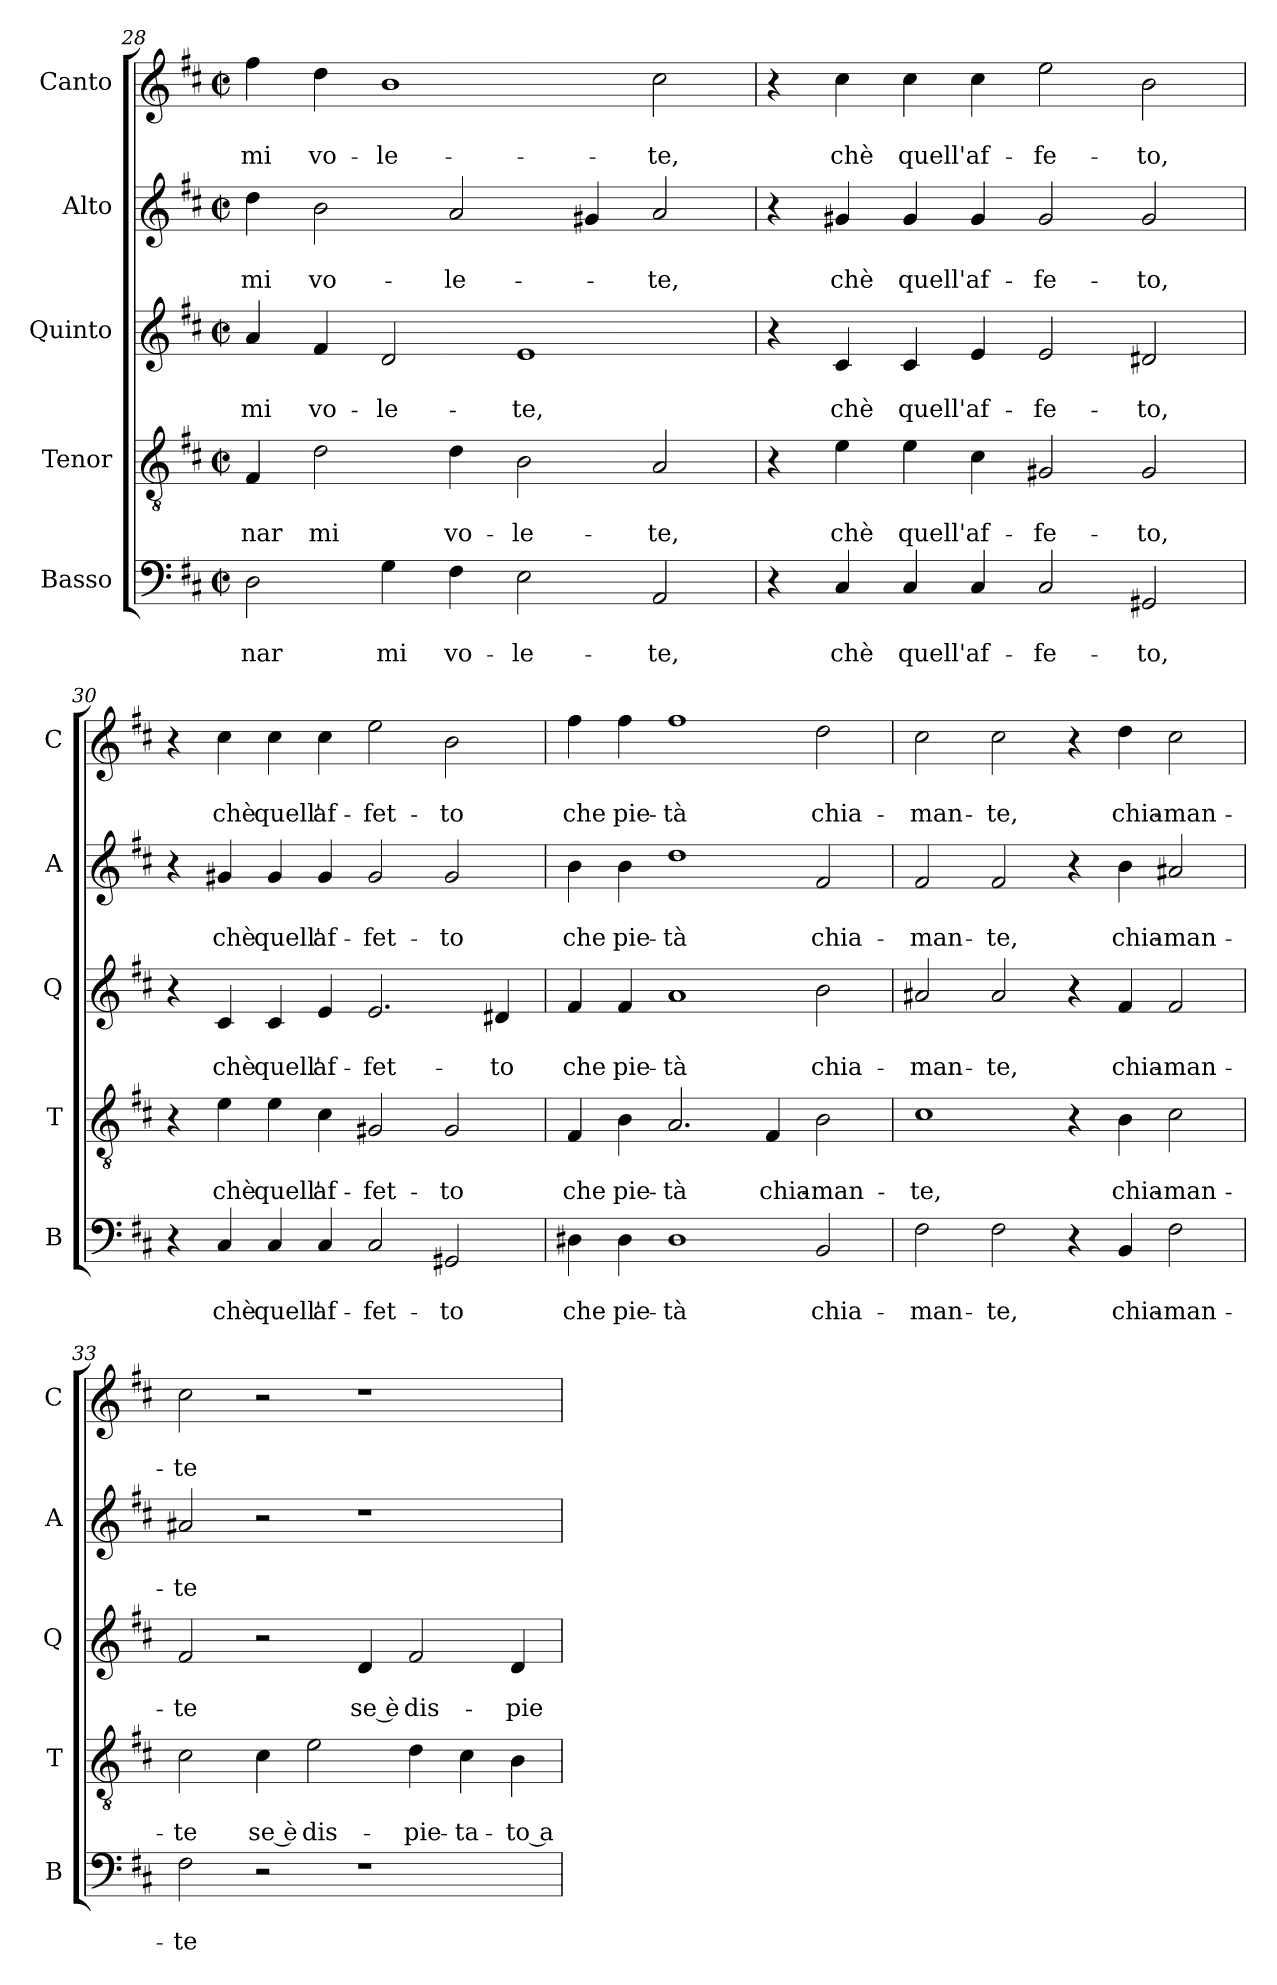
**kern	**text	**text	**kern	**text	**text	**kern	**text	**text	**kern	**text	**text	**kern	**text	**text
*part5	*part5	*part5	*part4	*part4	*part4	*part3	*part3	*part3	*part2	*part2	*part2	*part1	*part1	*part1
*staff5	*staff5	*staff5	*staff4	*staff4	*staff4	*staff3	*staff3	*staff3	*staff2	*staff2	*staff2	*staff1	*staff1	*staff1
*I"Basso	*	*	*I"Tenor	*	*	*I"Quinto	*	*	*I"Alto	*	*	*I"Canto	*	*
*I'B	*	*	*I'T	*	*	*I'Q	*	*	*I'A	*	*	*I'C	*	*
!!LO:LB:g=z
*clefF4	*	*	*clefGv2	*	*	*clefG2	*	*	*clefG2	*	*	*clefG2	*	*
*k[f#c#]	*	*	*k[f#c#]	*	*	*k[f#c#]	*	*	*k[f#c#]	*	*	*k[f#c#]	*	*
*D:	*	*	*D:	*	*	*D:	*	*	*D:	*	*	*D:	*	*
*M2/2	*	*	*M2/2	*	*	*M2/2	*	*	*M2/2	*	*	*M2/2	*	*
*met(c|)	*	*	*met(c|)	*	*	*met(c|)	*	*	*met(c|)	*	*	*met(c|)	*	*
=28	=28	=28	=28	=28	=28	=28	=28	=28	=28	=28	=28	=28	=28	=28
!	!	!LO:LY:b	!	!	!LO:LY:b	!	!	!LO:LY:b	!	!	!LO:LY:b	!	!	!LO:LY:b
2D\	.	-nar	4F#/	.	-nar	4a/	.	mi	4dd\	.	mi	4ff#\	.	mi
!	!	!	!	!	!LO:LY:b	!	!	!LO:LY:b	!	!	!LO:LY:b	!	!	!LO:LY:b
.	.	.	2d\	.	mi	4f#/	.	vo-	2b\	.	vo-	4dd\	.	vo-
!	!	!LO:LY:b	!	!	!	!	!	!LO:LY:b	!	!	!	!	!	!LO:LY:b
4G\	.	mi	.	.	.	2d/	.	-le-	.	.	.	1b	.	-le-
!	!	!LO:LY:b	!	!	!LO:LY:b	!	!	!	!	!	!LO:LY:b	!	!	!
4F#\	.	vo-	4d\	.	vo-	.	.	.	2a/	.	-le-	.	.	.
!	!	!LO:LY:b	!	!	!LO:LY:b	!	!	!LO:LY:b	!	!	!	!	!	!
2E\	.	-le-	2B\	.	-le-	1e	.	-te,	.	.	.	.	.	.
.	.	.	.	.	.	.	.	.	4g#X/	.	.	.	.	.
!	!	!LO:LY:b	!	!	!LO:LY:b	!	!	!	!	!	!LO:LY:b	!	!	!LO:LY:b
2AA/	.	-te,	2A/	.	-te,	.	.	.	2a/	.	-te,	2cc#\	.	-te,
=29	=29	=29	=29	=29	=29	=29	=29	=29	=29	=29	=29	=29	=29	=29
4r	.	.	4r	.	.	4r	.	.	4r	.	.	4r	.	.
!	!	!LO:LY:b	!	!	!LO:LY:b	!	!	!LO:LY:b	!	!	!LO:LY:b	!	!	!LO:LY:b
4C#/	.	chè	4e\	.	chè	4c#/	.	chè	4g#X/	.	chè	4cc#\	.	chè
!	!	!LO:LY:b	!	!	!LO:LY:b	!	!	!LO:LY:b	!	!	!LO:LY:b	!	!	!LO:LY:b
4C#/	.	quell'	4e\	.	quell'	4c#/	.	quell'	4g#/	.	quell'	4cc#\	.	quell'
!	!	!LO:LY:b	!	!	!LO:LY:b	!	!	!LO:LY:b	!	!	!LO:LY:b	!	!	!LO:LY:b
4C#/	.	af-	4c#\	.	af-	4e/	.	af-	4g#/	.	af-	4cc#\	.	af-
!	!	!LO:LY:b	!	!	!LO:LY:b	!	!	!LO:LY:b	!	!	!LO:LY:b	!	!	!LO:LY:b
2C#/	.	-fe-	2G#X/	.	-fe-	2e/	.	-fe-	2g#/	.	-fe-	2ee\	.	-fe-
!	!	!LO:LY:b	!	!	!LO:LY:b	!	!	!LO:LY:b	!	!	!LO:LY:b	!	!	!LO:LY:b
2GG#X/	.	-to,	2G#/	.	-to,	2d#X/	.	-to,	2g#/	.	-to,	2b\	.	-to,
=30	=30	=30	=30	=30	=30	=30	=30	=30	=30	=30	=30	=30	=30	=30
4r	.	.	4r	.	.	4r	.	.	4r	.	.	4r	.	.
!	!	!LO:LY:b	!	!	!LO:LY:b	!	!	!LO:LY:b	!	!	!LO:LY:b	!	!	!LO:LY:b
4C#/	.	chè	4e\	.	chè	4c#/	.	chè	4g#X/	.	chè	4cc#\	.	chè
!	!	!LO:LY:b	!	!	!LO:LY:b	!	!	!LO:LY:b	!	!	!LO:LY:b	!	!	!LO:LY:b
4C#/	.	quell'	4e\	.	quell'	4c#/	.	quell'	4g#/	.	quell'	4cc#\	.	quell'
!	!	!LO:LY:b	!	!	!LO:LY:b	!	!	!LO:LY:b	!	!	!LO:LY:b	!	!	!LO:LY:b
4C#/	.	af-	4c#\	.	af-	4e/	.	af-	4g#/	.	af-	4cc#\	.	af-
!	!	!LO:LY:b	!	!	!LO:LY:b	!	!	!LO:LY:b	!	!	!LO:LY:b	!	!	!LO:LY:b
2C#/	.	-fet-	2G#X/	.	-fet-	2.e/	.	-fet-	2g#/	.	-fet-	2ee\	.	-fet-
!	!	!LO:LY:b	!	!	!LO:LY:b	!	!	!	!	!	!LO:LY:b	!	!	!LO:LY:b
2GG#X/	.	-to	2G#/	.	-to	.	.	.	2g#/	.	-to	2b\	.	-to
!	!	!	!	!	!	!	!	!LO:LY:b	!	!	!	!	!	!
.	.	.	.	.	.	4d#X/	.	-to	.	.	.	.	.	.
=31	=31	=31	=31	=31	=31	=31	=31	=31	=31	=31	=31	=31	=31	=31
!	!	!LO:LY:b	!	!	!LO:LY:b	!	!	!LO:LY:b	!	!	!LO:LY:b	!	!	!LO:LY:b
4D#X\	.	che	4F#/	.	che	4f#/	.	che	4b\	.	che	4ff#\	.	che
!	!	!LO:LY:b	!	!	!LO:LY:b	!	!	!LO:LY:b	!	!	!LO:LY:b	!	!	!LO:LY:b
4D#\	.	pie-	4B\	.	pie-	4f#/	.	pie-	4b\	.	pie-	4ff#\	.	pie-
!	!	!LO:LY:b	!	!	!LO:LY:b	!	!	!LO:LY:b	!	!	!LO:LY:b	!	!	!LO:LY:b
1D#	.	-tà	2.A/	.	-tà	1a	.	-tà	1dd	.	-tà	1ff#	.	-tà
!	!	!	!	!	!LO:LY:b	!	!	!	!	!	!	!	!	!
.	.	.	4F#/	.	chia-	.	.	.	.	.	.	.	.	.
!	!	!LO:LY:b	!	!	!LO:LY:b	!	!	!LO:LY:b	!	!	!LO:LY:b	!	!	!LO:LY:b
2BB/	.	chia-	2B\	.	-man-	2b\	.	chia-	2f#/	.	chia-	2dd\	.	chia-
!!LO:LB:g=z
=32	=32	=32	=32	=32	=32	=32	=32	=32	=32	=32	=32	=32	=32	=32
!	!	!LO:LY:b	!	!	!LO:LY:b	!	!	!LO:LY:b	!	!	!LO:LY:b	!	!	!LO:LY:b
2F#\	.	-man-	1c#	.	-te,	2a#X/	.	-man-	2f#/	.	-man-	2cc#\	.	-man-
!	!	!LO:LY:b	!	!	!	!	!	!LO:LY:b	!	!	!LO:LY:b	!	!	!LO:LY:b
2F#\	.	-te,	.	.	.	2a#/	.	-te,	2f#/	.	-te,	2cc#\	.	-te,
4r	.	.	4r	.	.	4r	.	.	4r	.	.	4r	.	.
!	!	!LO:LY:b	!	!	!LO:LY:b	!	!	!LO:LY:b	!	!	!LO:LY:b	!	!	!LO:LY:b
4BB/	.	chia-	4B\	.	chia-	4f#/	.	chia-	4b\	.	chia-	4dd\	.	chia-
!	!	!LO:LY:b	!	!	!LO:LY:b	!	!	!LO:LY:b	!	!	!LO:LY:b	!	!	!LO:LY:b
2F#\	.	-man-	2c#\	.	-man-	2f#/	.	-man-	2a#X/	.	-man-	2cc#\	.	-man-
=33	=33	=33	=33	=33	=33	=33	=33	=33	=33	=33	=33	=33	=33	=33
!	!	!LO:LY:b	!	!	!LO:LY:b	!	!	!LO:LY:b	!	!	!LO:LY:b	!	!	!LO:LY:b
2F#\	.	-te	2c#\	.	-te	2f#/	.	-te	2a#X/	.	-te	2cc#\	.	-te
!	!	!	!	!	!LO:LY:b	!	!	!	!	!	!	!	!	!
2r	.	.	4c#\	.	se è	2r	.	.	2r	.	.	2r	.	.
!	!	!	!	!	!LO:LY:b	!	!	!	!	!	!	!	!	!
.	.	.	2e\	.	dis-	.	.	.	.	.	.	.	.	.
!	!	!	!	!	!	!	!	!LO:LY:b	!	!	!	!	!	!
1r	.	.	.	.	.	4d/	.	se è	1r	.	.	1r	.	.
!	!	!	!	!	!LO:LY:b	!	!	!LO:LY:b	!	!	!	!	!	!
.	.	.	4d\	.	-pie-	2f#/	.	dis-	.	.	.	.	.	.
!	!	!	!	!	!LO:LY:b	!	!	!	!	!	!	!	!	!
.	.	.	4c#\	.	-ta-	.	.	.	.	.	.	.	.	.
!	!	!	!	!	!LO:LY:b	!	!	!LO:LY:b	!	!	!	!	!	!
.	.	.	4B\	.	-to a	4d/	.	-pie-	.	.	.	.	.	.
=	=	=	=	=	=	=	=	=	=	=	=	=	=	=
*-	*-	*-	*-	*-	*-	*-	*-	*-	*-	*-	*-	*-	*-	*-
